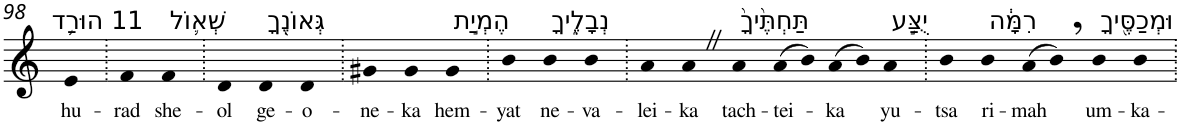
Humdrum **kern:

**kern	**text
*part1	*part1
*staff1	*staff1
*I"Piano	*
*I'Pno	*
!!LO:PB:g=z
*clefG2	*
*k[]	*
=98	=98
!LO:TX:a:t=11 הוּרַ֥ד	!
!	!LO:LY:b
4e	hu-
=99.	=99.
!	!LO:LY:b
4f	-rad
!LO:TX:a:t=שְׁא֛וֹל	!
!	!LO:LY:b
4f	she-
=100.	=100.
!	!LO:LY:b
4d	-ol
!LO:TX:a:t=גְּאוֹנֶ֖ךָ	!
!	!LO:LY:b
4d	ge-
!	!LO:LY:b
4d	-o-
=101.	=101.
!	!LO:LY:b
4g#X	-ne-
!	!LO:LY:b
4g#	-ka
!LO:TX:a:t=הֶמְיַ֣ת	!
!	!LO:LY:b
4g#	hem-
=102.	=102.
!	!LO:LY:b
4b	-yat
!LO:TX:a:t=נְבָלֶ֑יךָ	!
!	!LO:LY:b
4b	ne-
!	!LO:LY:b
4b	-va-
=103.	=103.
!	!LO:LY:b
4a	-lei-
!	!LO:LY:b
4aZ	-ka
!LO:TX:a:t=תַּחְתֶּ֙יךָ֙	!
!	!LO:LY:b
4a	tach-
!	!LO:LY:b
(8a	-tei-
8b)	.
!	!LO:LY:b
(8a	-ka
8b)	.
!LO:TX:a:t=יֻצַּ֣ע	!
!	!LO:LY:b
4a	yu-
=104.	=104.
!	!LO:LY:b
4b	-tsa
!LO:TX:a:t=רִמָּ֔ה	!
!	!LO:LY:b
4b	ri-
!	!LO:LY:b
(8a	-mah
8b,)	.
!LO:TX:a:t=וּמְכַסֶּ֖יךָ	!
!	!LO:LY:b
4b	um-
!	!LO:LY:b
4b	-ka-
=.	=.
*-	*-
